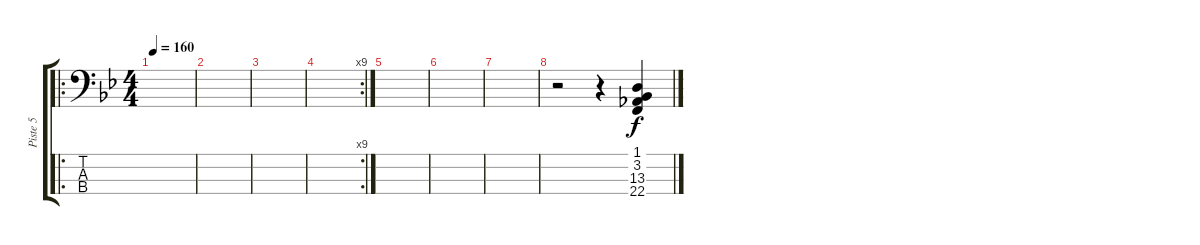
\track ("Piste 5" "Piste 5") {instrument brightacousticpiano}
\staff {score tabs}
\tuning (G2 D2 A1 E1) {hide}
\ro
\ts (4 4)
\tempo 160
\clef f4
\ks bb
|
|
|
\rc 9
|
|
|
|
r.2 r.4 (1.1 3.2 13.3 22.4).4
